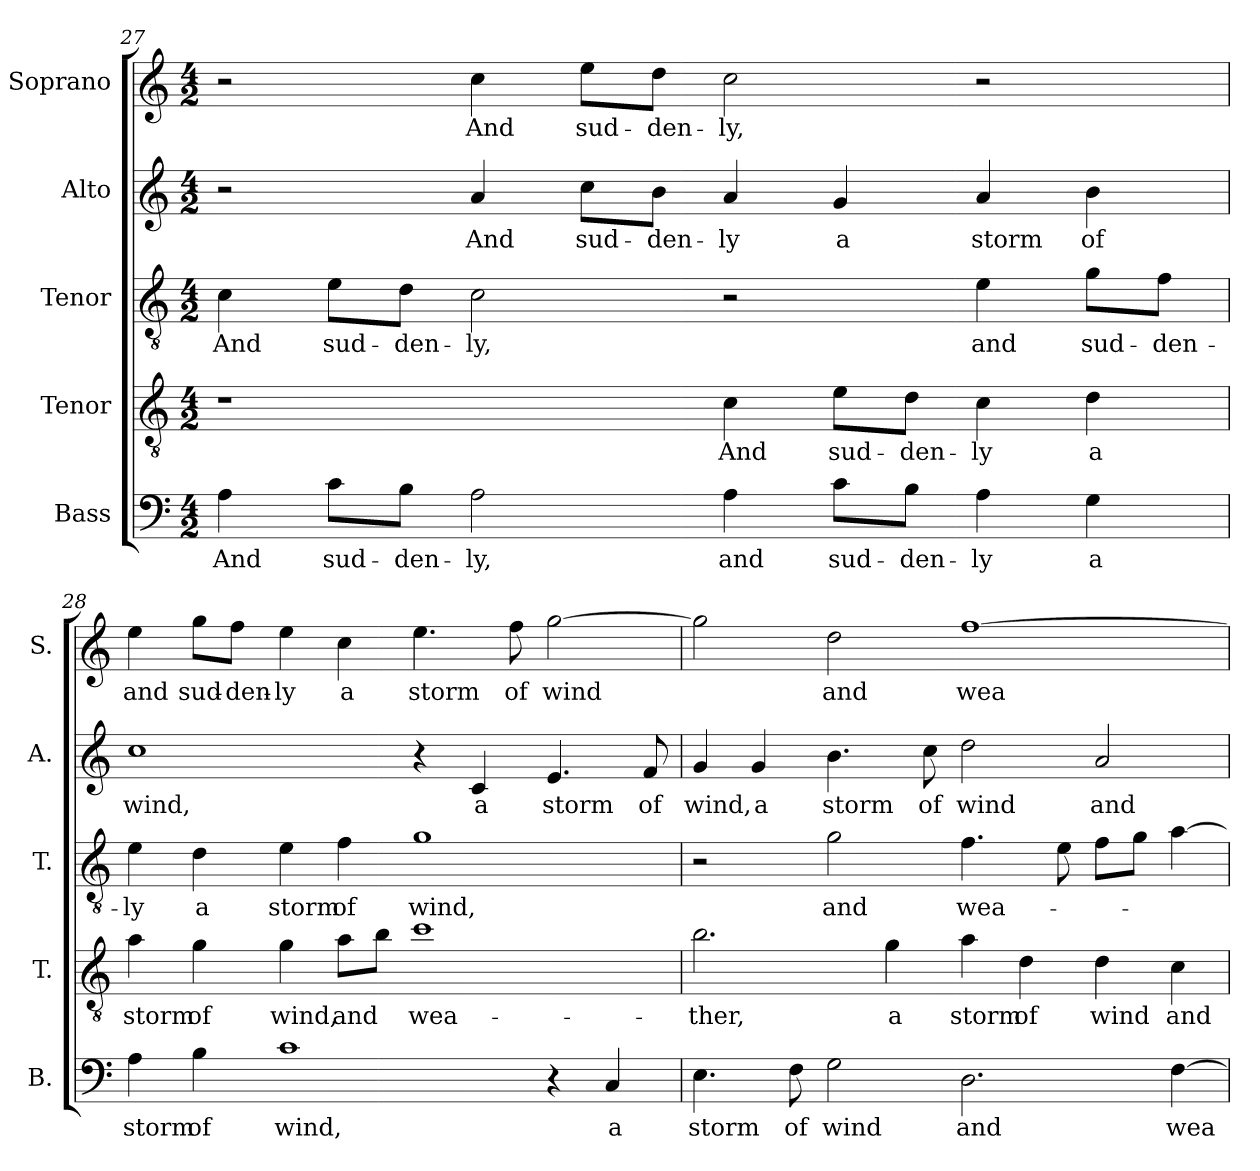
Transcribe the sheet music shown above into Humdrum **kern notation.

**kern	**text	**kern	**text	**kern	**text	**kern	**text	**kern	**text
*part5	*part5	*part4	*part4	*part3	*part3	*part2	*part2	*part1	*part1
*staff5	*staff5	*staff4	*staff4	*staff3	*staff3	*staff2	*staff2	*staff1	*staff1
*I"Bass	*	*I"Tenor	*	*I"Tenor	*	*I"Alto	*	*I"Soprano	*
*I'B.	*	*I'T.	*	*I'T.	*	*I'A.	*	*I'S.	*
!!LO:LB:g=z
*clefF4	*	*clefGv2	*	*clefGv2	*	*clefG2	*	*clefG2	*
*	*	*ITrd7c12	*	*ITrd7c12	*	*	*	*	*
*k[]	*	*k[]	*	*k[]	*	*k[]	*	*k[]	*
*C:	*	*C:	*	*C:	*	*C:	*	*C:	*
*M4/2	*	*M4/2	*	*M4/2	*	*M4/2	*	*M4/2	*
=27	=27	=27	=27	=27	=27	=27	=27	=27	=27
!	!LO:LY:b:color=#000000	!	!	!	!	!	!	!	!
!	!	!	!	!	!LO:LY:b:color=#000000	!	!	!	!
4Ai\	And	1r	.	4Ci\	And	2r	.	2r	.
!	!LO:LY:b:color=#000000	!	!	!	!	!	!	!	!
!	!	!	!	!	!LO:LY:b:color=#000000	!	!	!	!
8ci\L	sud-	.	.	8Ei\L	sud-	.	.	.	.
!	!LO:LY:b:color=#000000	!	!	!	!	!	!	!	!
!	!	!	!	!	!LO:LY:b:color=#000000	!	!	!	!
8Bi\J	-den-	.	.	8Di\J	-den-	.	.	.	.
!	!LO:LY:b:color=#000000	!	!	!	!	!	!	!	!
!	!	!	!	!	!LO:LY:b:color=#000000	!	!	!	!
!	!	!	!	!	!	!	!LO:LY:b:color=#000000	!	!
!	!	!	!	!	!	!	!	!	!LO:LY:b:color=#000000
2Ai\	-ly,	.	.	2Ci\	-ly,	4ai/	And	4cci\	And
!	!	!	!	!	!	!	!LO:LY:b:color=#000000	!	!
!	!	!	!	!	!	!	!	!	!LO:LY:b:color=#000000
.	.	.	.	.	.	8cci\L	sud-	8eei\L	sud-
!	!	!	!	!	!	!	!LO:LY:b:color=#000000	!	!
!	!	!	!	!	!	!	!	!	!LO:LY:b:color=#000000
.	.	.	.	.	.	8bi\J	-den-	8ddi\J	-den-
!	!LO:LY:b:color=#000000	!	!	!	!	!	!	!	!
!	!	!	!LO:LY:b:color=#000000	!	!	!	!	!	!
!	!	!	!	!	!	!	!LO:LY:b:color=#000000	!	!
!	!	!	!	!	!	!	!	!	!LO:LY:b:color=#000000
4Ai\	and	4Ci\	And	2r	.	4ai/	-ly	2cci\	-ly,
!	!LO:LY:b:color=#000000	!	!	!	!	!	!	!	!
!	!	!	!LO:LY:b:color=#000000	!	!	!	!	!	!
!	!	!	!	!	!	!	!LO:LY:b:color=#000000	!	!
8ci\L	sud-	8Ei\L	sud-	.	.	4gi/	a	.	.
!	!LO:LY:b:color=#000000	!	!	!	!	!	!	!	!
!	!	!	!LO:LY:b:color=#000000	!	!	!	!	!	!
8Bi\J	-den-	8Di\J	-den-	.	.	.	.	.	.
!	!LO:LY:b:color=#000000	!	!	!	!	!	!	!	!
!	!	!	!LO:LY:b:color=#000000	!	!	!	!	!	!
!	!	!	!	!	!LO:LY:b:color=#000000	!	!	!	!
!	!	!	!	!	!	!	!LO:LY:b:color=#000000	!	!
4Ai\	-ly	4Ci\	-ly	4Ei\	and	4ai/	storm	2r	.
!	!LO:LY:b:color=#000000	!	!	!	!	!	!	!	!
!	!	!	!LO:LY:b:color=#000000	!	!	!	!	!	!
!	!	!	!	!	!LO:LY:b:color=#000000	!	!	!	!
!	!	!	!	!	!	!	!LO:LY:b:color=#000000	!	!
4Gi\	a	4Di\	a	8Gi\L	sud-	4bi\	of	.	.
!	!	!	!	!	!LO:LY:b:color=#000000	!	!	!	!
.	.	.	.	8Fi\J	-den-	.	.	.	.
=28	=28	=28	=28	=28	=28	=28	=28	=28	=28
!	!LO:LY:b:color=#000000	!	!	!	!	!	!	!	!
!	!	!	!LO:LY:b:color=#000000	!	!	!	!	!	!
!	!	!	!	!	!LO:LY:b:color=#000000	!	!	!	!
!	!	!	!	!	!	!	!LO:LY:b:color=#000000	!	!
!	!	!	!	!	!	!	!	!	!LO:LY:b:color=#000000
4Ai\	storm	4Ai\	storm	4Ei\	-ly	1cci	wind,	4eei\	and
!	!LO:LY:b:color=#000000	!	!	!	!	!	!	!	!
!	!	!	!LO:LY:b:color=#000000	!	!	!	!	!	!
!	!	!	!	!	!LO:LY:b:color=#000000	!	!	!	!
!	!	!	!	!	!	!	!	!	!LO:LY:b:color=#000000
4Bi\	of	4Gi\	of	4Di\	a	.	.	8ggi\L	sud-
!	!	!	!	!	!	!	!	!	!LO:LY:b:color=#000000
.	.	.	.	.	.	.	.	8ffi\J	-den-
!	!LO:LY:b:color=#000000	!	!	!	!	!	!	!	!
!	!	!	!LO:LY:b:color=#000000	!	!	!	!	!	!
!	!	!	!	!	!LO:LY:b:color=#000000	!	!	!	!
!	!	!	!	!	!	!	!	!	!LO:LY:b:color=#000000
1ci	wind,	4Gi\	wind,	4Ei\	storm	.	.	4eei\	-ly
!	!	!	!LO:LY:b:color=#000000	!	!	!	!	!	!
!	!	!	!	!	!LO:LY:b:color=#000000	!	!	!	!
!	!	!	!	!	!	!	!	!	!LO:LY:b:color=#000000
.	.	8Ai\L	and	4Fi\	of	.	.	4cci\	a
.	.	8Bi\J	.	.	.	.	.	.	.
!	!	!	!LO:LY:b:color=#000000	!	!	!	!	!	!
!	!	!	!	!	!LO:LY:b:color=#000000	!	!	!	!
!	!	!	!	!	!	!	!	!	!LO:LY:b:color=#000000
.	.	1ci	wea-	1Gi	wind,	4r	.	4.eei\	storm
!	!	!	!	!	!	!	!LO:LY:b:color=#000000	!	!
.	.	.	.	.	.	4ci/	a	.	.
!	!	!	!	!	!	!	!	!	!LO:LY:b:color=#000000
.	.	.	.	.	.	.	.	8ffi\	of
!	!	!	!	!	!	!	!LO:LY:b:color=#000000	!	!
!	!	!	!	!	!	!	!	!	!LO:LY:b:color=#000000
4r	.	.	.	.	.	4.ei/	storm	[2ggi\	wind
!	!LO:LY:b:color=#000000	!	!	!	!	!	!	!	!
4Ci/	a	.	.	.	.	.	.	.	.
!	!	!	!	!	!	!	!LO:LY:b:color=#000000	!	!
.	.	.	.	.	.	8fi/	of	.	.
=29	=29	=29	=29	=29	=29	=29	=29	=29	=29
!	!LO:LY:b:color=#000000	!	!	!	!	!	!	!	!
!	!	!	!LO:LY:b:color=#000000	!	!	!	!	!	!
!	!	!	!	!	!	!	!LO:LY:b:color=#000000	!	!
4.Ei\	storm	2.Bi\	-ther,	2r	.	4gi/	wind,	2ggi\]	.
!	!	!	!	!	!	!	!LO:LY:b:color=#000000	!	!
.	.	.	.	.	.	4gi/	a	.	.
!	!LO:LY:b:color=#000000	!	!	!	!	!	!	!	!
8Fi\	of	.	.	.	.	.	.	.	.
!	!LO:LY:b:color=#000000	!	!	!	!	!	!	!	!
!	!	!	!	!	!LO:LY:b:color=#000000	!	!	!	!
!	!	!	!	!	!	!	!LO:LY:b:color=#000000	!	!
!	!	!	!	!	!	!	!	!	!LO:LY:b:color=#000000
2Gi\	wind	.	.	2Gi\	and	4.bi\	storm	2ddi\	and
!	!	!	!LO:LY:b:color=#000000	!	!	!	!	!	!
.	.	4Gi\	a	.	.	.	.	.	.
!	!	!	!	!	!	!	!LO:LY:b:color=#000000	!	!
.	.	.	.	.	.	8cci\	of	.	.
!	!LO:LY:b:color=#000000	!	!	!	!	!	!	!	!
!	!	!	!LO:LY:b:color=#000000	!	!	!	!	!	!
!	!	!	!	!	!LO:LY:b:color=#000000	!	!	!	!
!	!	!	!	!	!	!	!LO:LY:b:color=#000000	!	!
!	!	!	!	!	!	!	!	!	!LO:LY:b:color=#000000
2.Di\	and	4Ai\	storm	4.Fi\	wea-	2ddi\	wind	[1ffi	wea-
!	!	!	!LO:LY:b:color=#000000	!	!	!	!	!	!
.	.	4Di\	of	.	.	.	.	.	.
.	.	.	.	8Ei\	.	.	.	.	.
!	!	!	!LO:LY:b:color=#000000	!	!	!	!	!	!
!	!	!	!	!	!	!	!LO:LY:b:color=#000000	!	!
.	.	4Di\	wind	8Fi\L	.	2ai/	and	.	.
.	.	.	.	8Gi\J	.	.	.	.	.
!	!LO:LY:b:color=#000000	!	!	!	!	!	!	!	!
!	!	!	!LO:LY:b:color=#000000	!	!	!	!	!	!
[4Fi\	wea-	4Ci\	and	[4Ai\	.	.	.	.	.
=	=	=	=	=	=	=	=	=	=
*-	*-	*-	*-	*-	*-	*-	*-	*-	*-
